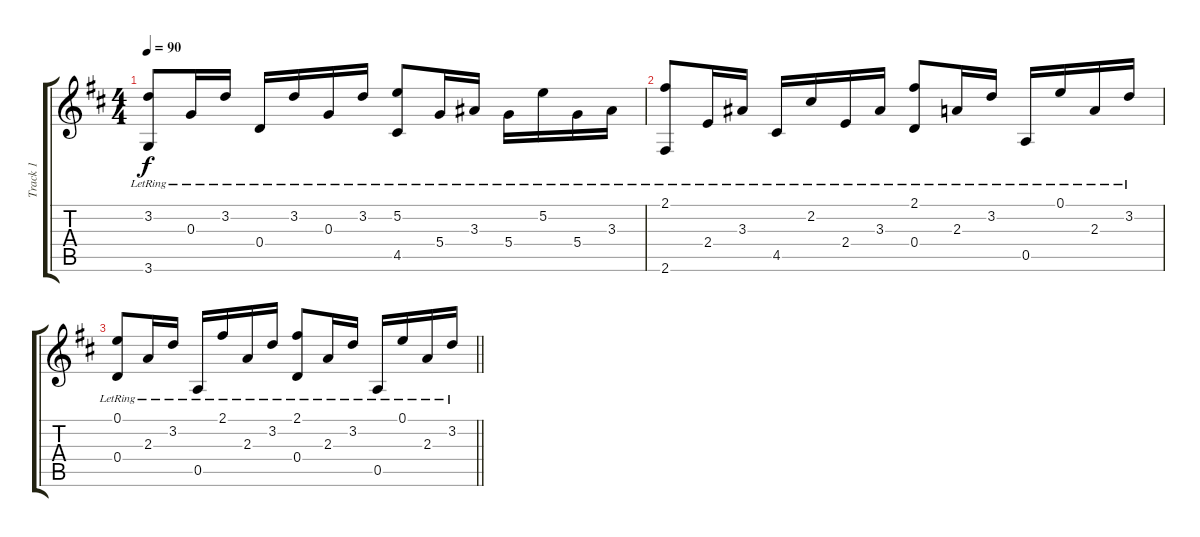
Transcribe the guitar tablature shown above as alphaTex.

\track ("Track 1" "Track 1") {instrument acousticguitarsteel}
\staff {score tabs}
\tuning (E4 B3 G3 D3 A2 E2) {hide}
\ts (4 4)
\tempo 90
\clef g2
\ks d
(3.2{lr} 3.6{lr}).8{dy f} 0.3{lr}.16 3.2{lr}.16 0.4{lr}.16 3.2{lr}.16 0.3{lr}.16 3.2{lr}.16 (5.2{lr} 4.5{lr}).8 5.4{lr}.16 3.3{lr}.16 5.4{lr}.16 5.2{lr}.16 5.4{lr}.16 3.3{lr}.16 |
(2.1{lr} 2.6{lr}).8 2.4{lr}.16 3.3{lr}.16 4.5{lr}.16 2.2{lr}.16 2.4{lr}.16 3.3{lr}.16 (2.1{lr} 0.4{lr}).8 2.3{lr}.16 3.2{lr}.16 0.5{lr}.16 0.1{lr}.16 2.3{lr}.16 3.2{lr}.16 |
\barLineRight lightlight
(0.1{lr} 0.4{lr}).8 2.3{lr}.16 3.2{lr}.16 0.5{lr}.16 2.1{lr}.16 2.3{lr}.16 3.2{lr}.16 (2.1{lr} 0.4{lr}).8 2.3{lr}.16 3.2{lr}.16 0.5{lr}.16 0.1{lr}.16 2.3{lr}.16 3.2{lr}.16
